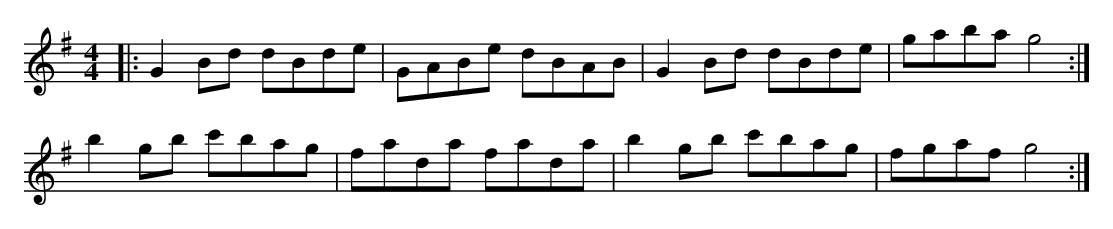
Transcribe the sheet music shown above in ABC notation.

X:1
M:4/4
K:G
|:G2 Bd dBde|GABe dBAB|G2 Bd dBde|gaba g4:|
b2 gb c'bag|fada fada|b2 gb c'bag|fgaf g4:|
